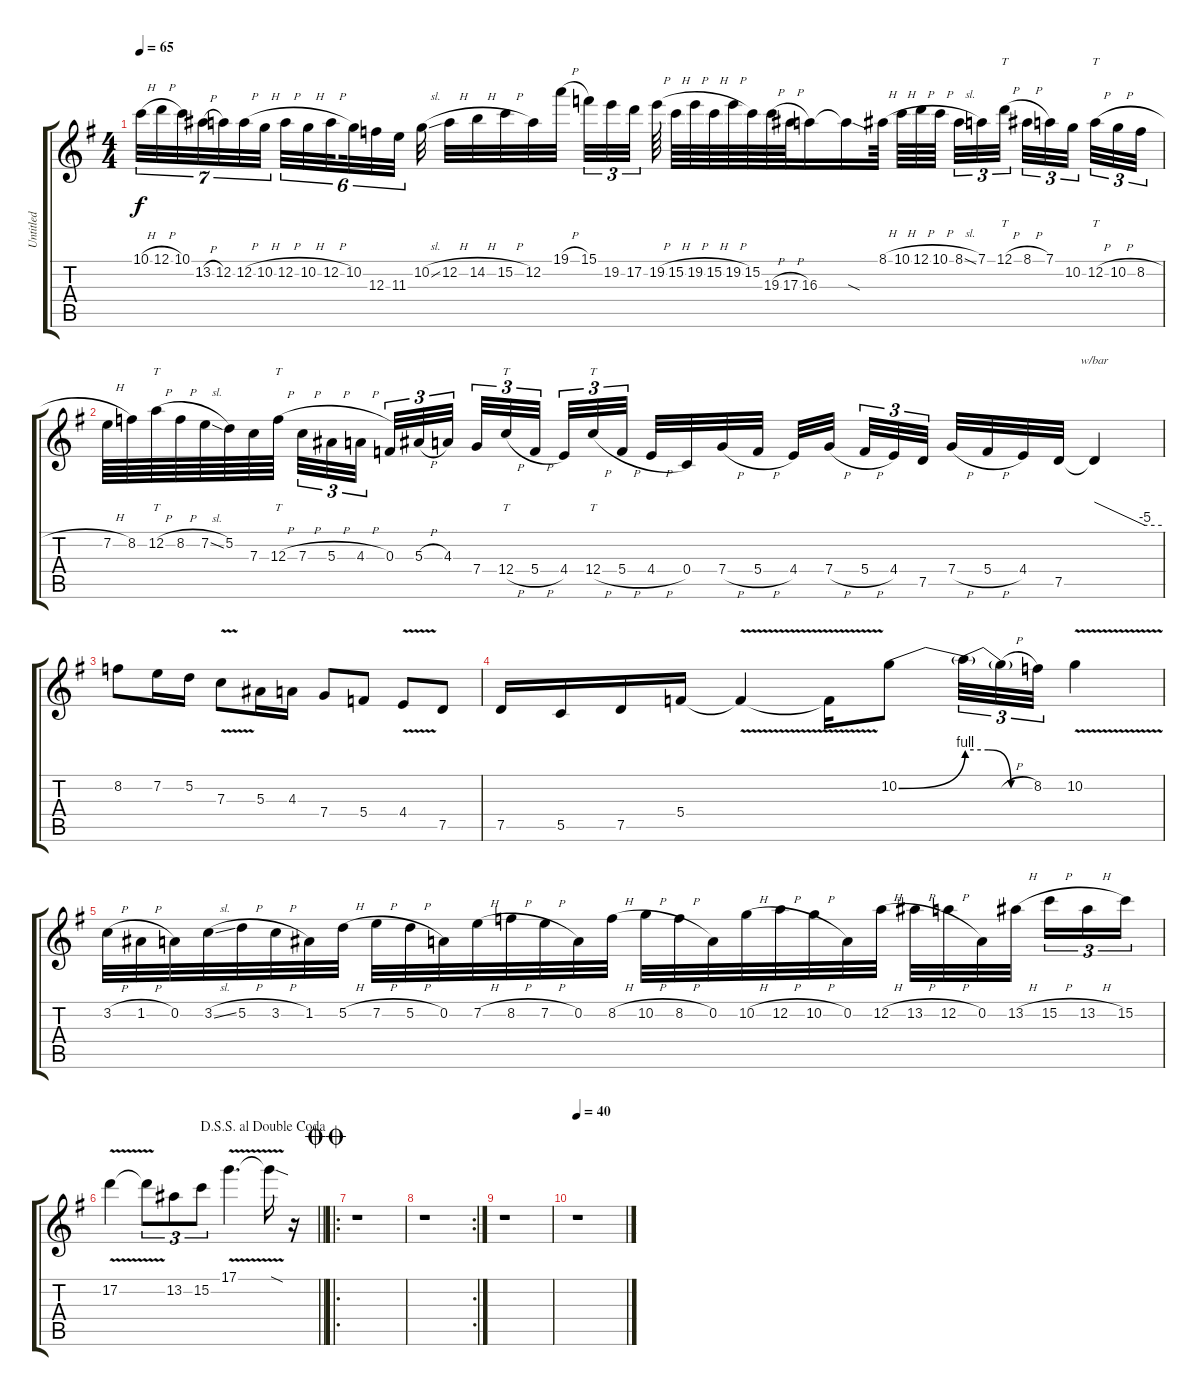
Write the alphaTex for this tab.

\track ("Untitled" "Untitled") {instrument distortionguitar}
\staff {score tabs}
\tuning (D4 A3 F3 C3 G2 D2) {hide}
\ts (4 4)
\tempo 65
\clef g2
\ks g
10.1{h}.32{tu (7 4) dy f} 12.1{h}.32{tu (7 4)} 10.1.32{tu (7 4)} 13.2{h}.32{tu (7 4)} 12.2.32{tu (7 4)} 12.2{h}.32{tu (7 4)} 10.2{h}.32{tu (7 4) beam splitsecondary} 12.2{h}.32{tu (6 4)} 10.2{h}.32{tu (6 4)} 12.2{h}.32{tu (6 4) beam splitsecondary} 10.2.32{tu (6 4)} 12.3.32{tu (6 4)} 11.3.32{tu (6 4)} 10.2{sl}.32 12.2{h}.32 14.2{h}.32 15.2{h}.32 12.2.32 19.1{h}.32{beam splitsecondary} 15.1.32{tu (3 2)} 19.2.32{tu (3 2)} 17.2.32{tu (3 2)} 19.2{h}.64 15.2{h}.64 19.2{h}.64 15.2{h}.64 19.2{h}.64 15.2.64 19.3{h}.64 17.3{h}.64 16.3.16 16.3{sod t}.16 8.1{h}.64 10.1{h}.64 12.1{h}.64 10.1{h}.64{beam splitsecondary} 8.1{sl}.32{tu (3 2)} 7.1.32{tu (3 2)} 12.1{h}.32{tt tu (3 2) beam splitsecondary} 8.1{h}.32{tu (3 2)} 7.1.32{tu (3 2)} 10.2.32{tu (3 2) beam splitsecondary} 12.2{h}.32{tt tu (3 2)} 10.2{h}.32{tu (3 2)} 8.2{h}.32{tu (3 2)} |
7.2{h}.64 8.2.64 12.2{h}.64{tt} 8.2{h}.64 7.2{sl}.64 5.2.64 7.3.64 12.3{h}.64{tt beam splitsecondary} 7.3{h}.32{tu (3 2)} 5.3{h}.32{tu (3 2)} 4.3{h}.32{tu (3 2) beam splitsecondary} 0.3.32{tu (3 2)} 5.3{h}.32{tu (3 2)} 4.3.32{tu (3 2)} 7.4.32{tu (3 2)} 12.4{h}.32{tt tu (3 2)} 5.4{h}.32{tu (3 2) beam splitsecondary} 4.4.32{tu (3 2)} 12.4{h}.32{tt tu (3 2)} 5.4{h}.32{tu (3 2) beam splitsecondary} 4.4{h}.32 0.4.32 7.4{h}.32 5.4{h}.32 4.4.32 7.4{h}.32{beam splitsecondary} 5.4{h}.32{tu (3 2)} 4.4.32{tu (3 2)} 7.5.32{tu (3 2) beam splitsecondary} 7.4{h}.32 5.4{h}.32 4.4.32 7.5.32 7.5{t}.4{tbe (custom default 0 0 45 -20 60 -20)} |
8.2.8 7.2.16 5.2.16 7.3{v}.8 5.3.16 4.3.16 7.4.8 5.4.8 4.4{v}.8 7.5.8 |
7.5.16 5.5.16 7.5.16 5.4.16 5.4{v t}.4 5.4{v t}.16 10.2{be (bend 0 0 60 4)}.8 10.2{be (custom 0 4 20 4 40 0 60 0) t}.32{tu (3 2)} 10.2{h t}.32{tu (3 2)} 8.2.32{tu (3 2)} 10.2{v}.4 |
3.2{h}.32 1.2{h}.32 0.2.32 3.2{sl}.32 5.2{h}.32 3.2{h}.32 1.2.32 5.2{h}.32 7.2{h}.32 5.2{h}.32 0.2.32 7.2{h}.32 8.2{h}.32 7.2{h}.32 0.2.32 8.2{h}.32 10.2{h}.32 8.2{h}.32 0.2.32 10.2{h}.32 12.2{h}.32 10.2{h}.32 0.2.32 12.2{h}.32 13.2{h}.32 12.2{h}.32 0.2.32 13.2{h}.32{beam splitsecondary} 15.2{h}.16{tu (3 2)} 13.2{h}.16{tu (3 2)} 15.2.16{tu (3 2)} |
\jump dalsegnosegnoaldoublecoda
\barLineRight lightlight
17.2{v}.4 17.2{t}.8{tu (3 2)} 13.2.8{tu (3 2)} 15.2.8{tu (3 2)} 17.1{v}.4{d} 17.1{sod t}.16 r.16 |
\ro
\jump doublecoda
r.1 |
\rc 2
r.1 |
r.1 |
\tempo 40
r.1
